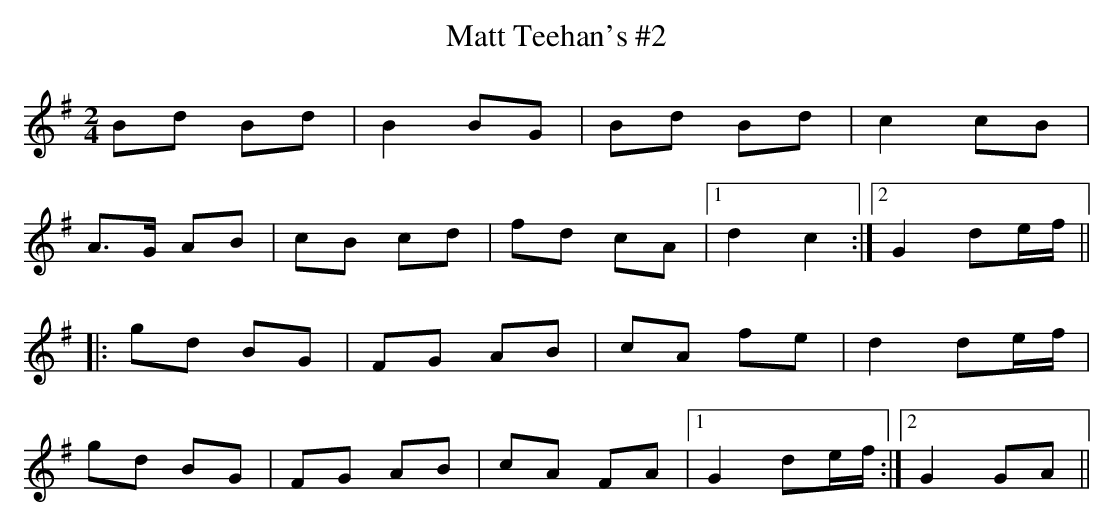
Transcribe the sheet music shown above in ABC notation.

X:1
T:Matt Teehan's #2
M:2/4
L:1/8
K:G
Bd Bd | B2 BG | Bd Bd | c2 cB |
A>G AB | cB cd | fd cA |1 d2 c2 :|2 G2 de/f/ ||
|: gd BG | FG AB | cA fe | d2 de/f/ |
gd BG | FG AB | cA FA |1 G2 de/f/ :|2 G2 GA ||
